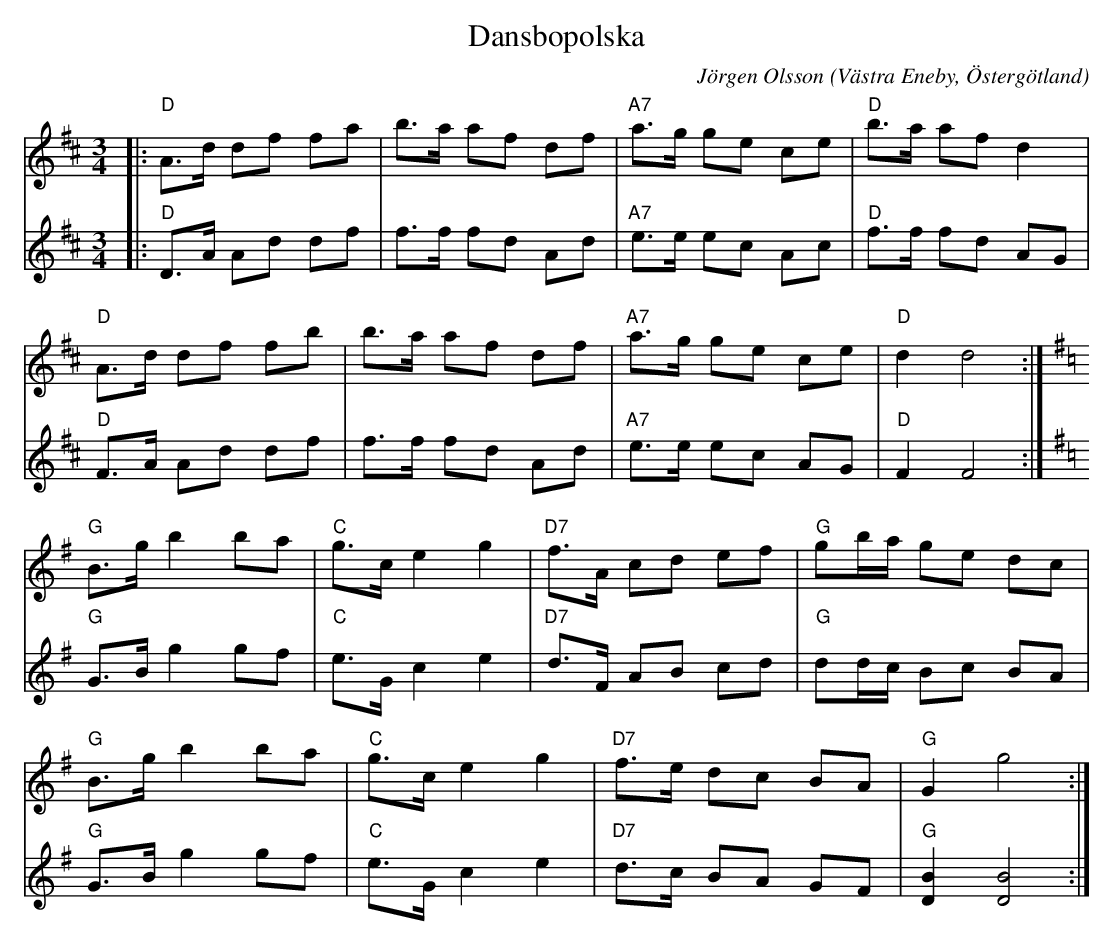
X:1
T:Dansbopolska
C:Jörgen Olsson
O:Västra Eneby, Östergötland
M:3/4
L:1/8
K:D
V:1
|:"D"A>d df fa|b>a af df|"A7"a>g ge ce|"D"b>a af d2|
"D"A>d df fb|b>a af df|"A7"a>g ge ce|"D"d2 d4:|
[K:G]"G"B>g b2 ba|"C"g>c e2 g2|"D7"f>A cd ef|"G" gb/a/ ge dc|
"G"B>g b2 ba|"C"g>c e2 g2|"D7"f>e dc BA|"G" G2 g4:|
V:2
|:"D"D>A Ad df|f>f fd Ad|"A7"e>e ec Ac|"D"f>f fd AG|
"D"F>A Ad df|f>f fd Ad|"A7"e>e ec AG|"D"F2 F4:|
[K:G]"G"G>B g2 gf|"C"e>G c2 e2|"D7"d>F AB cd|"G" dd/c/ Bc BA|
"G"G>B g2 gf|"C"e>G c2 e2|"D7"d>c BA GF|"G" [DB]2 [DB]4:|
